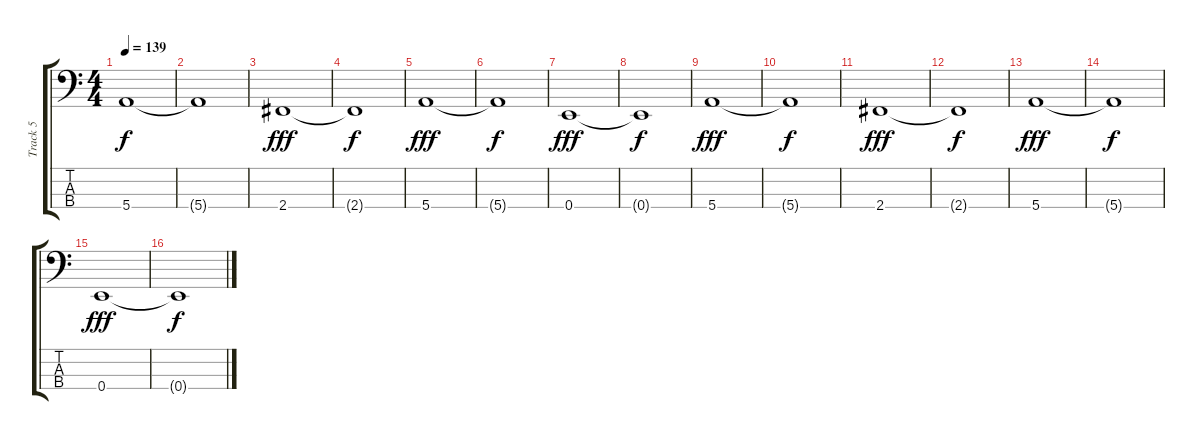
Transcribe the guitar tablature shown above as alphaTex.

\track ("Track 5" "Track 5") {instrument electricbassfinger}
\staff {score tabs}
\tuning (G2 D2 A1 E1) {hide}
\ts (4 4)
\tempo 139
\clef f4
\ks c
5.4.1{dy f} |
5.4{t}.1 |
2.4.1{dy fff} |
2.4{t}.1{dy f} |
5.4.1{dy fff} |
5.4{t}.1{dy f} |
0.4.1{dy fff} |
0.4{t}.1{dy f} |
5.4.1{dy fff} |
5.4{t}.1{dy f} |
2.4.1{dy fff} |
2.4{t}.1{dy f} |
5.4.1{dy fff} |
5.4{t}.1{dy f} |
0.4.1{dy fff} |
0.4{t}.1{dy f}
